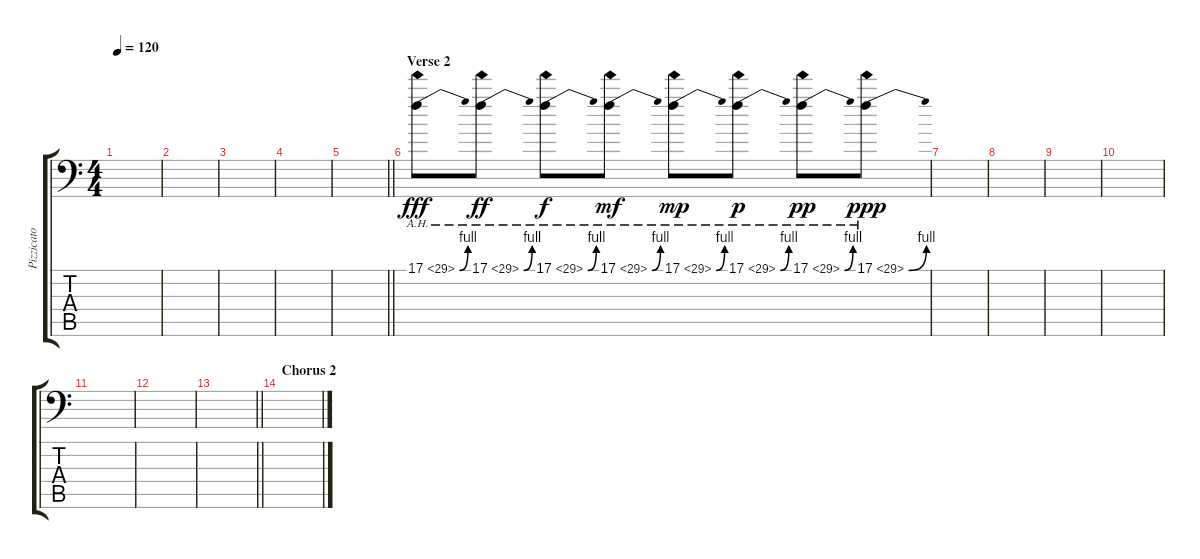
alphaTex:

\track ("Pizzicato" "Pizzicato") {instrument electricbasspick}
\staff {score tabs}
\tuning (C3 G2 D2 A1 E1 B0) {hide}
\ts (4 4)
\tempo 120
\clef f4
\ks c
|
|
|
|
\barLineRight lightlight
|
\section ("" "Verse 2")
17.1{be (bend 0 0 60 4) ah 12}.8{dy fff instrument fx8scifi} 17.1{be (bend 0 0 60 4) ah 12}.8{dy ff} 17.1{be (bend 0 0 60 4) ah 12}.8{dy f} 17.1{be (bend 0 0 60 4) ah 12}.8{dy mf} 17.1{be (bend 0 0 60 4) ah 12}.8{dy mp} 17.1{be (bend 0 0 60 4) ah 12}.8{dy p} 17.1{be (bend 0 0 60 4) ah 12}.8{dy pp} 17.1{be (bend 0 0 60 4) ah 12}.8{dy ppp} |
|
|
|
|
|
|
\barLineRight lightlight
|
\section ("" "Chorus 2")
